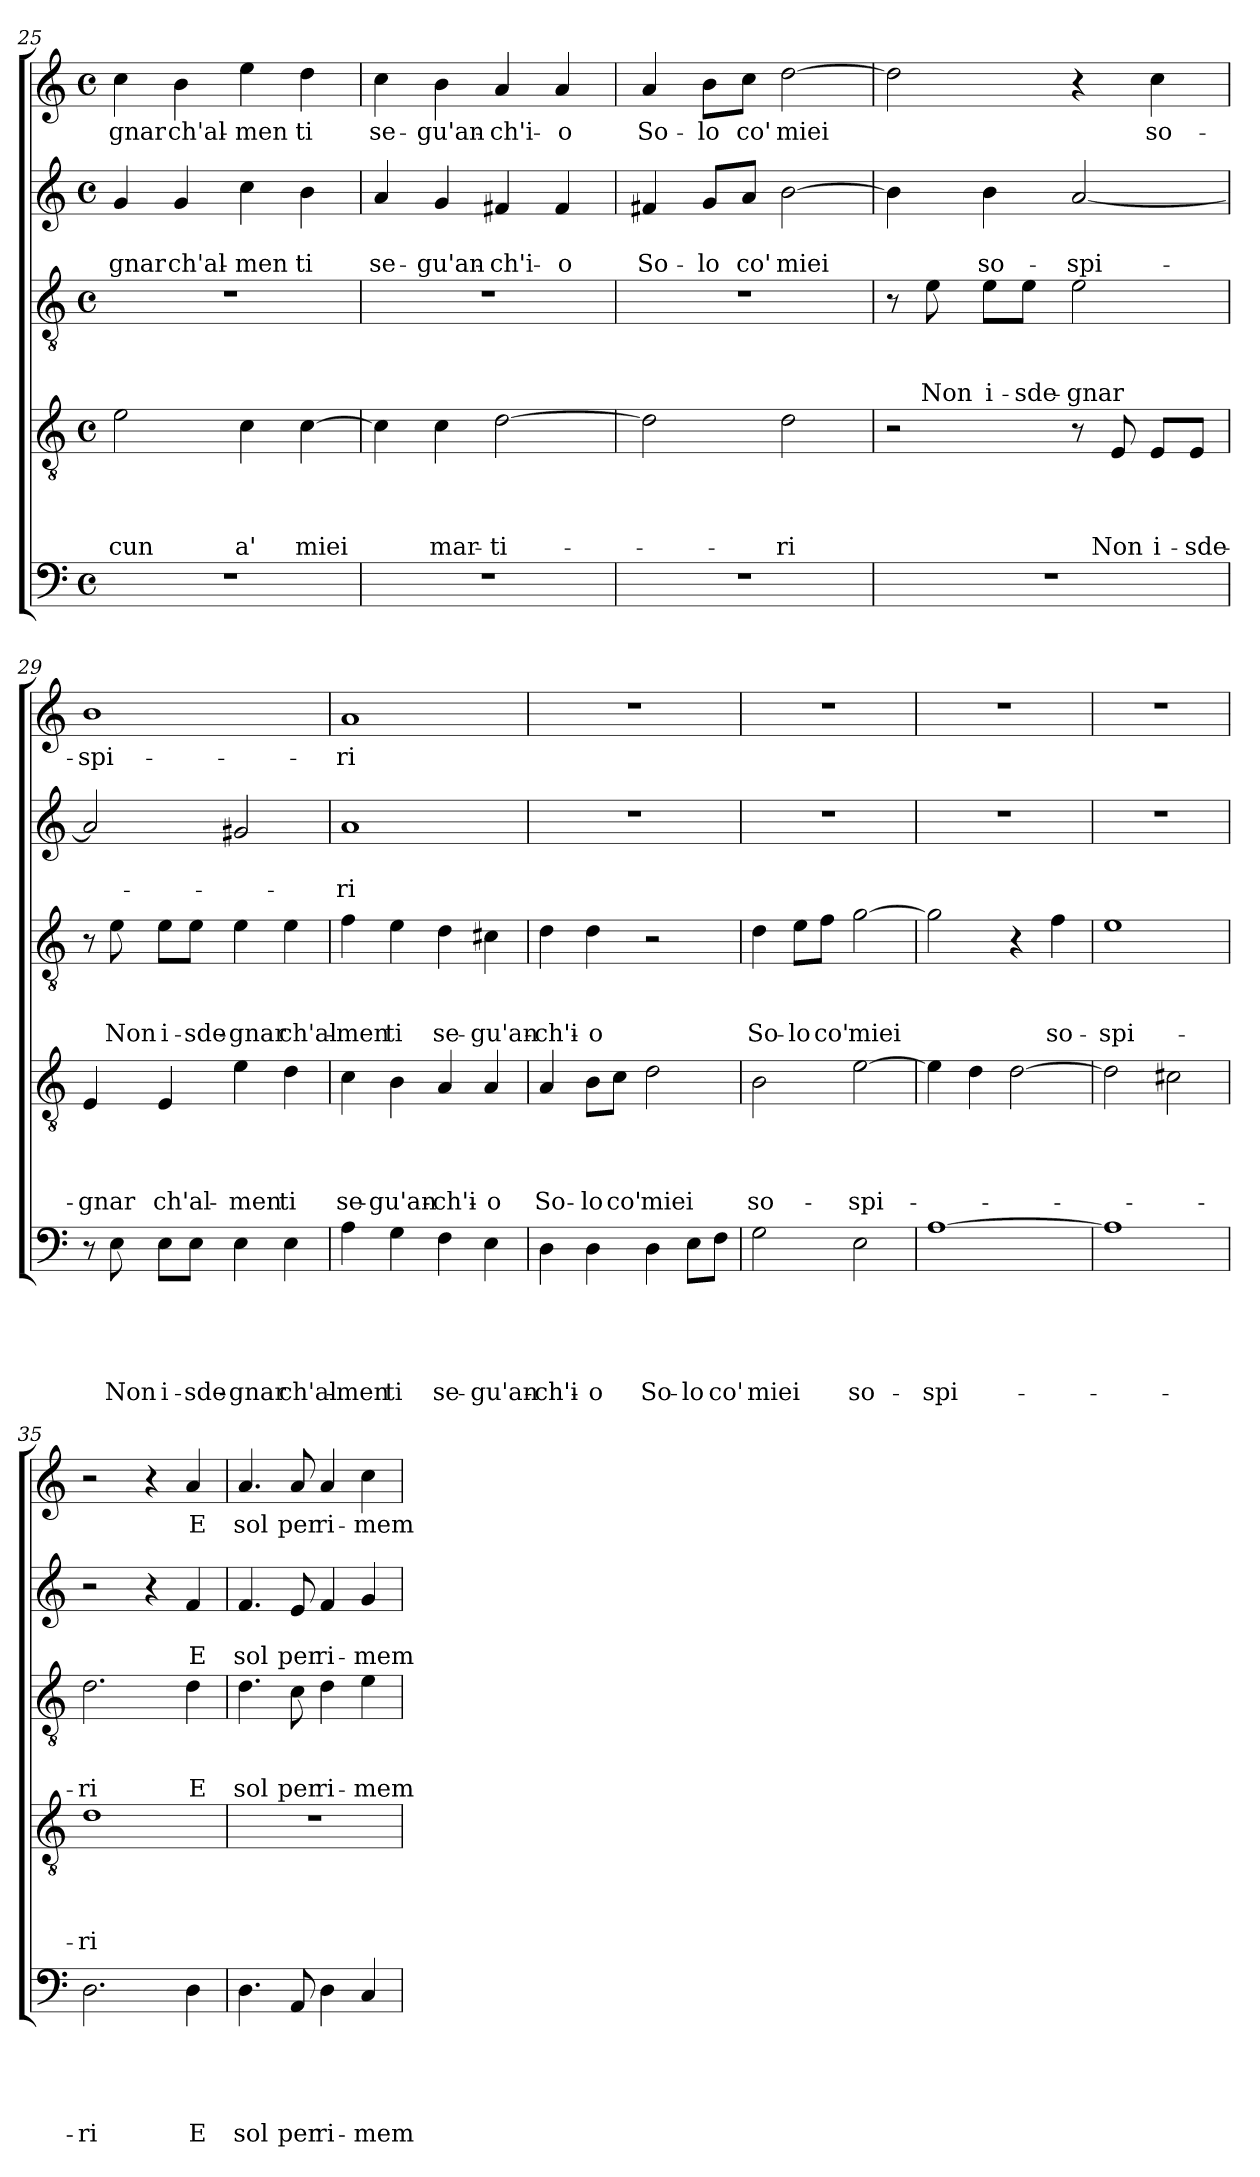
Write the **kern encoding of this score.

**kern	**text	**text	**text	**text	**text	**kern	**text	**text	**text	**text	**kern	**text	**text	**text	**kern	**text	**text	**kern	**text
*part5	*part5	*part5	*part5	*part5	*part5	*part4	*part4	*part4	*part4	*part4	*part3	*part3	*part3	*part3	*part2	*part2	*part2	*part1	*part1
*staff5	*staff5	*staff5	*staff5	*staff5	*staff5	*staff4	*staff4	*staff4	*staff4	*staff4	*staff3	*staff3	*staff3	*staff3	*staff2	*staff2	*staff2	*staff1	*staff1
*clefF4	*	*	*	*	*	*clefGv2	*	*	*	*	*clefGv2	*	*	*	*clefG2	*	*	*clefG2	*
*k[]	*	*	*	*	*	*k[]	*	*	*	*	*k[]	*	*	*	*k[]	*	*	*k[]	*
*C:	*	*	*	*	*	*C:	*	*	*	*	*C:	*	*	*	*C:	*	*	*C:	*
*M4/4	*	*	*	*	*	*M4/4	*	*	*	*	*M4/4	*	*	*	*M4/4	*	*	*M4/4	*
*met(c)	*	*	*	*	*	*met(c)	*	*	*	*	*met(c)	*	*	*	*met(c)	*	*	*met(c)	*
=25	=25	=25	=25	=25	=25	=25	=25	=25	=25	=25	=25	=25	=25	=25	=25	=25	=25	=25	=25
!	!	!	!	!	!	!	!	!	!	!LO:LY:b	!	!	!	!	!	!	!LO:LY:b	!	!LO:LY:b
1r	.	.	.	.	.	2e\	.	.	.	-cun	1r	.	.	.	4g/	.	-gnar	4cc\	-gnar
!	!	!	!	!	!	!	!	!	!	!	!	!	!	!	!	!	!LO:LY:b	!	!LO:LY:b
.	.	.	.	.	.	.	.	.	.	.	.	.	.	.	4g/	.	ch'al-	4b\	ch'al-
!	!	!	!	!	!	!	!	!	!	!LO:LY:b	!	!	!	!	!	!	!LO:LY:b	!	!LO:LY:b
.	.	.	.	.	.	4c\	.	.	.	a'	.	.	.	.	4cc\	.	-men	4ee\	-men
!	!	!	!	!	!	!	!	!	!	!LO:LY:b	!	!	!	!	!	!	!LO:LY:b	!	!LO:LY:b
.	.	.	.	.	.	[4c\	.	.	.	miei	.	.	.	.	4b\	.	ti	4dd\	ti
!!LO:PB:g=z
=26	=26	=26	=26	=26	=26	=26	=26	=26	=26	=26	=26	=26	=26	=26	=26	=26	=26	=26	=26
!	!	!	!	!	!	!	!	!	!	!	!	!	!	!	!	!	!LO:LY:b	!	!LO:LY:b
1r	.	.	.	.	.	4c\]	.	.	.	.	1r	.	.	.	4a/	.	se-	4cc\	se-
!	!	!	!	!	!	!	!	!	!	!LO:LY:b	!	!	!	!	!	!	!LO:LY:b	!	!LO:LY:b
.	.	.	.	.	.	4c\	.	.	.	mar-	.	.	.	.	4g/	.	-gu'an-	4b\	-gu'an-
!	!	!	!	!	!	!	!	!	!	!LO:LY:b	!	!	!	!	!	!	!LO:LY:b	!	!LO:LY:b
.	.	.	.	.	.	[2d\	.	.	.	-ti-	.	.	.	.	4f#X/	.	-ch'i-	4a/	-ch'i-
!	!	!	!	!	!	!	!	!	!	!	!	!	!	!	!	!	!LO:LY:b	!	!LO:LY:b
.	.	.	.	.	.	.	.	.	.	.	.	.	.	.	4f#/	.	-o	4a/	-o
=27	=27	=27	=27	=27	=27	=27	=27	=27	=27	=27	=27	=27	=27	=27	=27	=27	=27	=27	=27
!	!	!	!	!	!	!	!	!	!	!	!	!	!	!	!	!	!LO:LY:b	!	!LO:LY:b
1r	.	.	.	.	.	2d\]	.	.	.	.	1r	.	.	.	4f#X/	.	So-	4a/	So-
!	!	!	!	!	!	!	!	!	!	!	!	!	!	!	!	!	!LO:LY:b	!	!LO:LY:b
.	.	.	.	.	.	.	.	.	.	.	.	.	.	.	8g/L	.	-lo	8b\L	-lo
!	!	!	!	!	!	!	!	!	!	!	!	!	!	!	!	!	!LO:LY:b	!	!LO:LY:b
.	.	.	.	.	.	.	.	.	.	.	.	.	.	.	8a/J	.	co'	8cc\J	co'
!	!	!	!	!	!	!	!	!	!	!LO:LY:b	!	!	!	!	!	!	!LO:LY:b	!	!LO:LY:b
.	.	.	.	.	.	2d\	.	.	.	-ri	.	.	.	.	[2b\	.	miei	[2dd\	miei
=28	=28	=28	=28	=28	=28	=28	=28	=28	=28	=28	=28	=28	=28	=28	=28	=28	=28	=28	=28
1r	.	.	.	.	.	2r	.	.	.	.	8r	.	.	.	4b\]	.	.	2dd\]	.
!	!	!	!	!	!	!	!	!	!	!	!	!	!	!LO:LY:b	!	!	!	!	!
.	.	.	.	.	.	.	.	.	.	.	8e\	.	.	Non	.	.	.	.	.
!	!	!	!	!	!	!	!	!	!	!	!	!	!	!LO:LY:b	!	!	!LO:LY:b	!	!
.	.	.	.	.	.	.	.	.	.	.	8e\L	.	.	i-	4b\	.	so-	.	.
!	!	!	!	!	!	!	!	!	!	!	!	!	!	!LO:LY:b	!	!	!	!	!
.	.	.	.	.	.	.	.	.	.	.	8e\J	.	.	-sde-	.	.	.	.	.
!	!	!	!	!	!	!	!	!	!	!	!	!	!	!LO:LY:b	!	!	!LO:LY:b	!	!
.	.	.	.	.	.	8r	.	.	.	.	2e\	.	.	-gnar	[2a/	.	-spi-	4r	.
!	!	!	!	!	!	!	!	!	!	!LO:LY:b	!	!	!	!	!	!	!	!	!
.	.	.	.	.	.	8E/	.	.	.	Non	.	.	.	.	.	.	.	.	.
!	!	!	!	!	!	!	!	!	!	!LO:LY:b	!	!	!	!	!	!	!	!	!LO:LY:b
.	.	.	.	.	.	8E/L	.	.	.	i-	.	.	.	.	.	.	.	4cc\	so-
!	!	!	!	!	!	!	!	!	!	!LO:LY:b	!	!	!	!	!	!	!	!	!
.	.	.	.	.	.	8E/J	.	.	.	-sde-	.	.	.	.	.	.	.	.	.
=29	=29	=29	=29	=29	=29	=29	=29	=29	=29	=29	=29	=29	=29	=29	=29	=29	=29	=29	=29
!	!	!	!	!	!	!	!	!	!	!LO:LY:b	!	!	!	!	!	!	!	!	!LO:LY:b
8r	.	.	.	.	.	4E/	.	.	.	-gnar	8r	.	.	.	2a/]	.	.	1b	-spi-
!	!	!	!	!	!LO:LY:b	!	!	!	!	!	!	!	!	!LO:LY:b	!	!	!	!	!
8E\	.	.	.	.	Non	.	.	.	.	.	8e\	.	.	Non	.	.	.	.	.
!	!	!	!	!	!LO:LY:b	!	!	!	!	!LO:LY:b	!	!	!	!LO:LY:b	!	!	!	!	!
8E\L	.	.	.	.	i-	4E/	.	.	.	ch'al-	8e\L	.	.	i-	.	.	.	.	.
!	!	!	!	!	!LO:LY:b	!	!	!	!	!	!	!	!	!LO:LY:b	!	!	!	!	!
8E\J	.	.	.	.	-sde-	.	.	.	.	.	8e\J	.	.	-sde-	.	.	.	.	.
!	!	!	!	!	!LO:LY:b	!	!	!	!	!LO:LY:b	!	!	!	!LO:LY:b	!	!	!	!	!
4E\	.	.	.	.	-gnar	4e\	.	.	.	-men	4e\	.	.	-gnar	2g#X/	.	.	.	.
!	!	!	!	!	!LO:LY:b	!	!	!	!	!LO:LY:b	!	!	!	!LO:LY:b	!	!	!	!	!
4E\	.	.	.	.	ch'al-	4d\	.	.	.	ti	4e\	.	.	ch'al-	.	.	.	.	.
=30	=30	=30	=30	=30	=30	=30	=30	=30	=30	=30	=30	=30	=30	=30	=30	=30	=30	=30	=30
!	!	!	!	!	!LO:LY:b	!	!	!	!	!LO:LY:b	!	!	!	!LO:LY:b	!	!	!LO:LY:b	!	!LO:LY:b
4A\	.	.	.	.	-men	4c\	.	.	.	se-	4f\	.	.	-men	1a	.	-ri	1a	-ri
!	!	!	!	!	!LO:LY:b	!	!	!	!	!LO:LY:b	!	!	!	!LO:LY:b	!	!	!	!	!
4G\	.	.	.	.	ti	4B\	.	.	.	-gu'an-	4e\	.	.	ti	.	.	.	.	.
!	!	!	!	!	!LO:LY:b	!	!	!	!	!LO:LY:b	!	!	!	!LO:LY:b	!	!	!	!	!
4F\	.	.	.	.	se-	4A/	.	.	.	-ch'i-	4d\	.	.	se-	.	.	.	.	.
!	!	!	!	!	!LO:LY:b	!	!	!	!	!LO:LY:b	!	!	!	!LO:LY:b	!	!	!	!	!
4E\	.	.	.	.	-gu'an-	4A/	.	.	.	-o	4c#X\	.	.	-gu'an-	.	.	.	.	.
!!LO:LB:g=z
=31	=31	=31	=31	=31	=31	=31	=31	=31	=31	=31	=31	=31	=31	=31	=31	=31	=31	=31	=31
!	!	!	!	!	!LO:LY:b	!	!	!	!	!LO:LY:b	!	!	!	!LO:LY:b	!	!	!	!	!
4D\	.	.	.	.	-ch'i-	4A/	.	.	.	So-	4d\	.	.	-ch'i-	1r	.	.	1r	.
!	!	!	!	!	!LO:LY:b	!	!	!	!	!LO:LY:b	!	!	!	!LO:LY:b	!	!	!	!	!
4D\	.	.	.	.	-o	8B\L	.	.	.	-lo	4d\	.	.	-o	.	.	.	.	.
!	!	!	!	!	!	!	!	!	!	!LO:LY:b	!	!	!	!	!	!	!	!	!
.	.	.	.	.	.	8c\J	.	.	.	co'	.	.	.	.	.	.	.	.	.
!	!	!	!	!	!LO:LY:b	!	!	!	!	!LO:LY:b	!	!	!	!	!	!	!	!	!
4D\	.	.	.	.	So-	2d\	.	.	.	miei	2r	.	.	.	.	.	.	.	.
!	!	!	!	!	!LO:LY:b	!	!	!	!	!	!	!	!	!	!	!	!	!	!
8E\L	.	.	.	.	-lo	.	.	.	.	.	.	.	.	.	.	.	.	.	.
!	!	!	!	!	!LO:LY:b	!	!	!	!	!	!	!	!	!	!	!	!	!	!
8F\J	.	.	.	.	co'	.	.	.	.	.	.	.	.	.	.	.	.	.	.
=32	=32	=32	=32	=32	=32	=32	=32	=32	=32	=32	=32	=32	=32	=32	=32	=32	=32	=32	=32
!	!	!	!	!	!LO:LY:b	!	!	!	!	!LO:LY:b	!	!	!	!LO:LY:b	!	!	!	!	!
2G\	.	.	.	.	miei	2B\	.	.	.	so-	4d\	.	.	So-	1r	.	.	1r	.
!	!	!	!	!	!	!	!	!	!	!	!	!	!	!LO:LY:b	!	!	!	!	!
.	.	.	.	.	.	.	.	.	.	.	8e\L	.	.	-lo	.	.	.	.	.
!	!	!	!	!	!	!	!	!	!	!	!	!	!	!LO:LY:b	!	!	!	!	!
.	.	.	.	.	.	.	.	.	.	.	8f\J	.	.	co'	.	.	.	.	.
!	!	!	!	!	!LO:LY:b	!	!	!	!	!LO:LY:b	!	!	!	!LO:LY:b	!	!	!	!	!
2E\	.	.	.	.	so-	[2e\	.	.	.	-spi-	[2g\	.	.	miei	.	.	.	.	.
=33	=33	=33	=33	=33	=33	=33	=33	=33	=33	=33	=33	=33	=33	=33	=33	=33	=33	=33	=33
!	!	!	!	!	!LO:LY:b	!	!	!	!	!	!	!	!	!	!	!	!	!	!
[1A	.	.	.	.	-spi-	4e\]	.	.	.	.	2g\]	.	.	.	1r	.	.	1r	.
.	.	.	.	.	.	4d\	.	.	.	.	.	.	.	.	.	.	.	.	.
.	.	.	.	.	.	[2d\	.	.	.	.	4r	.	.	.	.	.	.	.	.
!	!	!	!	!	!	!	!	!	!	!	!	!	!	!LO:LY:b	!	!	!	!	!
.	.	.	.	.	.	.	.	.	.	.	4f\	.	.	so-	.	.	.	.	.
=34	=34	=34	=34	=34	=34	=34	=34	=34	=34	=34	=34	=34	=34	=34	=34	=34	=34	=34	=34
!	!	!	!	!	!	!	!	!	!	!	!	!	!	!LO:LY:b	!	!	!	!	!
1A]	.	.	.	.	.	2d\]	.	.	.	.	1e	.	.	-spi-	1r	.	.	1r	.
.	.	.	.	.	.	2c#X\	.	.	.	.	.	.	.	.	.	.	.	.	.
=35	=35	=35	=35	=35	=35	=35	=35	=35	=35	=35	=35	=35	=35	=35	=35	=35	=35	=35	=35
!	!	!	!	!	!LO:LY:b	!	!	!	!	!LO:LY:b	!	!	!	!LO:LY:b	!	!	!	!	!
2.D\	.	.	.	.	-ri	1d	.	.	.	-ri	2.d\	.	.	-ri	2r	.	.	2r	.
.	.	.	.	.	.	.	.	.	.	.	.	.	.	.	4r	.	.	4r	.
!	!	!	!	!	!LO:LY:b	!	!	!	!	!	!	!	!	!LO:LY:b	!	!	!LO:LY:b	!	!LO:LY:b
4D\	.	.	.	.	E	.	.	.	.	.	4d\	.	.	E	4f/	.	E	4a/	E
=36	=36	=36	=36	=36	=36	=36	=36	=36	=36	=36	=36	=36	=36	=36	=36	=36	=36	=36	=36
!	!	!	!	!	!LO:LY:b	!	!	!	!	!	!	!	!	!LO:LY:b	!	!	!LO:LY:b	!	!LO:LY:b
4.D\	.	.	.	.	sol	1r	.	.	.	.	4.d\	.	.	sol	4.f/	.	sol	4.a/	sol
!	!	!	!	!	!LO:LY:b	!	!	!	!	!	!	!	!	!LO:LY:b	!	!	!LO:LY:b	!	!LO:LY:b
8AA/	.	.	.	.	per	.	.	.	.	.	8c\	.	.	per	8e/	.	per	8a/	per
!	!	!	!	!	!LO:LY:b	!	!	!	!	!	!	!	!	!LO:LY:b	!	!	!LO:LY:b	!	!LO:LY:b
4D\	.	.	.	.	ri-	.	.	.	.	.	4d\	.	.	ri-	4f/	.	ri-	4a/	ri-
!	!	!	!	!	!LO:LY:b	!	!	!	!	!	!	!	!	!LO:LY:b	!	!	!LO:LY:b	!	!LO:LY:b
4C/	.	.	.	.	-mem-	.	.	.	.	.	4e\	.	.	-mem-	4g/	.	-mem-	4cc\	-mem-
=	=	=	=	=	=	=	=	=	=	=	=	=	=	=	=	=	=	=	=
*-	*-	*-	*-	*-	*-	*-	*-	*-	*-	*-	*-	*-	*-	*-	*-	*-	*-	*-	*-
